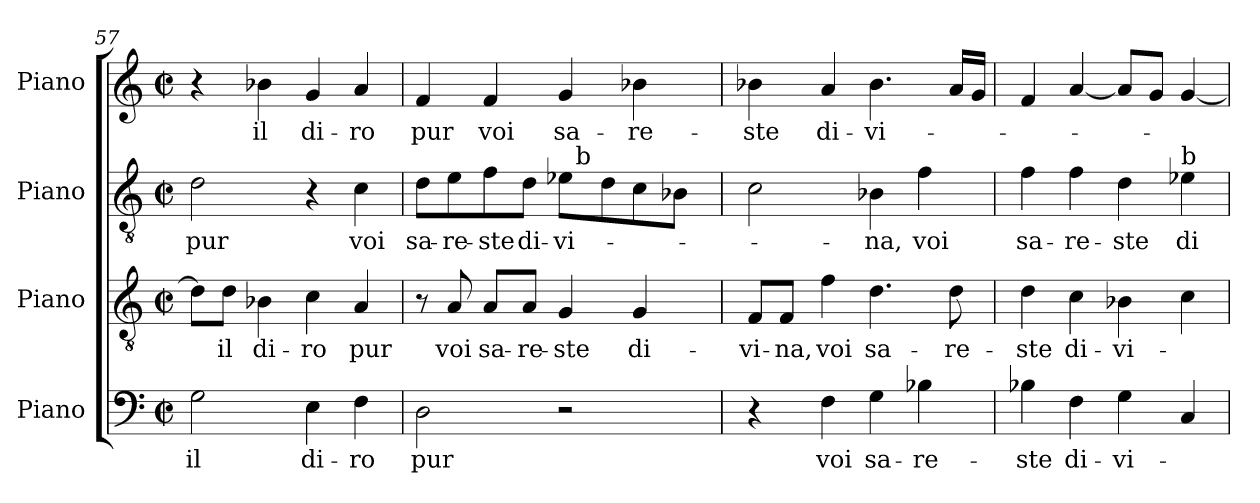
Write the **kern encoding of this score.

**kern	**text	**kern	**text	**kern	**text	**kern	**text
*part4	*part4	*part3	*part3	*part2	*part2	*part1	*part1
*staff4	*staff4	*staff3	*staff3	*staff2	*staff2	*staff1	*staff1
*I"Piano	*	*I"Piano	*	*I"Piano	*	*I"Piano	*
*I'Pno.	*	*I'Pno.	*	*I'Pno.	*	*I'Pno.	*
*clefF4	*	*clefGv2	*	*clefGv2	*	*clefG2	*
*	*	*ITrd7c12	*	*ITrd7c12	*	*	*
*k[]	*	*k[]	*	*k[]	*	*k[]	*
*C:	*	*C:	*	*C:	*	*C:	*
*M2/2	*	*M2/2	*	*M2/2	*	*M2/2	*
*met(c|)	*	*met(c|)	*	*met(c|)	*	*met(c|)	*
=57	=57	=57	=57	=57	=57	=57	=57
!	!LO:LY:b:color=#000000	!	!	!	!	!	!
!	!	!	!	!	!LO:LY:b:color=#000000	!	!
2Gi\	il	8Di\L]	.	2Di\	pur	4r	.
!	!	!	!LO:LY:b:color=#000000	!	!	!	!
.	.	8Di\J	il	.	.	.	.
!	!	!	!LO:LY:b:color=#000000	!	!	!	!
!	!	!	!	!	!	!	!LO:LY:b:color=#000000
.	.	4BB-i\	di-	.	.	4b-i\	il
!	!LO:LY:b:color=#000000	!	!	!	!	!	!
!	!	!	!LO:LY:b:color=#000000	!	!	!	!
!	!	!	!	!	!	!	!LO:LY:b:color=#000000
4Ei\	di-	4Ci\	-ro	4r	.	4gi/	di-
!	!LO:LY:b:color=#000000	!	!	!	!	!	!
!	!	!	!LO:LY:b:color=#000000	!	!	!	!
!	!	!	!	!	!LO:LY:b:color=#000000	!	!
!	!	!	!	!	!	!	!LO:LY:b:color=#000000
4Fi\	-ro	4AAi/	pur	4Ci\	voi	4ai/	-ro
!!LO:PB:g=z
=58	=58	=58	=58	=58	=58	=58	=58
!	!LO:LY:b:color=#000000	!	!	!	!	!	!
!	!	!	!	!	!LO:LY:b:color=#000000	!	!
!	!	!	!	!	!	!	!LO:LY:b:color=#000000
*	*	*	*	*^	*	*	*
2Di\	pur	8r	.	8Di\L	2ryy	sa-	4fi/	pur
!	!	!	!LO:LY:b:color=#000000	!	!	!	!	!
!	!	!	!	!	!	!LO:LY:b:color=#000000	!	!
.	.	8AAi/	voi	8Ei\	.	-re-	.	.
!	!	!	!LO:LY:b:color=#000000	!	!	!	!	!
!	!	!	!	!	!	!LO:LY:b:color=#000000	!	!
!	!	!	!	!	!	!	!	!LO:LY:b:color=#000000
.	.	8AAi/L	sa-	8Fi\	.	-ste	4fi/	voi
!	!	!	!LO:LY:b:color=#000000	!	!	!	!	!
!	!	!	!	!	!	!LO:LY:b:color=#000000	!	!
.	.	8AAi/J	-re-	8Di\J	.	di-	.	.
!	!	!	!LO:LY:b:color=#000000	!	!	!	!	!
!	!	!	!	!	!	!LO:LY:b:color=#000000	!	!
!	!	!	!	!	!	!	!	!LO:LY:b:color=#000000
2r	.	4GGi/	-ste	8E-i\L	32ryy	-vi-	4gi/	sa-
.	.	.	.	.	256ryy	.	.	.
!	!	!	!	!	!LO:TX:a:t=b	!	!	!
.	.	.	.	.	4ryy	.	.	.
.	.	.	.	8Di\	.	.	.	.
!	!	!	!LO:LY:b:color=#000000	!	!	!	!	!
!	!	!	!	!	!	!	!	!LO:LY:b:color=#000000
.	.	4GGi/	di-	8Ci\	.	.	4b-i\	-re-
.	.	.	.	.	8ryy	.	.	.
.	.	.	.	8BB-i\J	.	.	.	.
.	.	.	.	.	16ryy	.	.	.
.	.	.	.	.	64..ryy	.	.	.
*	*	*	*	*v	*v	*	*	*
=59	=59	=59	=59	=59	=59	=59	=59
*	*	*	*	*^	*	*	*
!	!	!	!LO:LY:b:color=#000000	!	!	!	!	!
*	*	*	*	*v	*v	*	*	*
*	*	*	*	*^	*	*	*
!	!	!	!	!	!	!	!	!LO:LY:b:color=#000000
*	*	*	*	*v	*v	*	*	*
4r	.	8FFi/L	-vi-	2Ci\	.	4b-i\	-ste
!	!	!	!LO:LY:b:color=#000000	!	!	!	!
.	.	8FFi/J	-na,	.	.	.	.
!	!LO:LY:b:color=#000000	!	!	!	!	!	!
!	!	!	!LO:LY:b:color=#000000	!	!	!	!
!	!	!	!	!	!	!	!LO:LY:b:color=#000000
4Fi\	voi	4Fi\	voi	.	.	4ai/	di-
!	!LO:LY:b:color=#000000	!	!	!	!	!	!
!	!	!	!LO:LY:b:color=#000000	!	!	!	!
!	!	!	!	!	!LO:LY:b:color=#000000	!	!
!	!	!	!	!	!	!	!LO:LY:b:color=#000000
4Gi\	sa-	4.Di\	sa-	4BB-i\	-na,	4.b-i\	-vi-
!	!LO:LY:b:color=#000000	!	!	!	!	!	!
!	!	!	!	!	!LO:LY:b:color=#000000	!	!
4B-i\	-re-	.	.	4Fi\	voi	.	.
!	!	!	!LO:LY:b:color=#000000	!	!	!	!
.	.	8Di\	-re-	.	.	16ai/LL	.
.	.	.	.	.	.	16gi/JJ	.
=60	=60	=60	=60	=60	=60	=60	=60
!	!LO:LY:b:color=#000000	!	!	!	!	!	!
!	!	!	!LO:LY:b:color=#000000	!	!	!	!
!	!	!	!	!	!LO:LY:b:color=#000000	!	!
4B-i\	-ste	4Di\	-ste	4Fi\	sa-	4fi/	.
!	!LO:LY:b:color=#000000	!	!	!	!	!	!
!	!	!	!LO:LY:b:color=#000000	!	!	!	!
!	!	!	!	!	!LO:LY:b:color=#000000	!	!
4Fi\	di-	4Ci\	di-	4Fi\	-re-	[4ai/	.
!	!LO:LY:b:color=#000000	!	!	!	!	!	!
!	!	!	!LO:LY:b:color=#000000	!	!	!	!
!	!	!	!	!	!LO:LY:b:color=#000000	!	!
4Gi\	-vi-	4BB-i\	-vi-	4Di\	-ste	8ai/L]	.
.	.	.	.	.	.	8gi/J	.
!	!	!	!	!LO:TX:a:t=b	!	!	!
!	!	!	!	!	!LO:LY:b:color=#000000	!	!
4Ci/	.	4Ci\	.	4E-i\	di-	[4gi/	.
=	=	=	=	=	=	=	=
*-	*-	*-	*-	*-	*-	*-	*-
